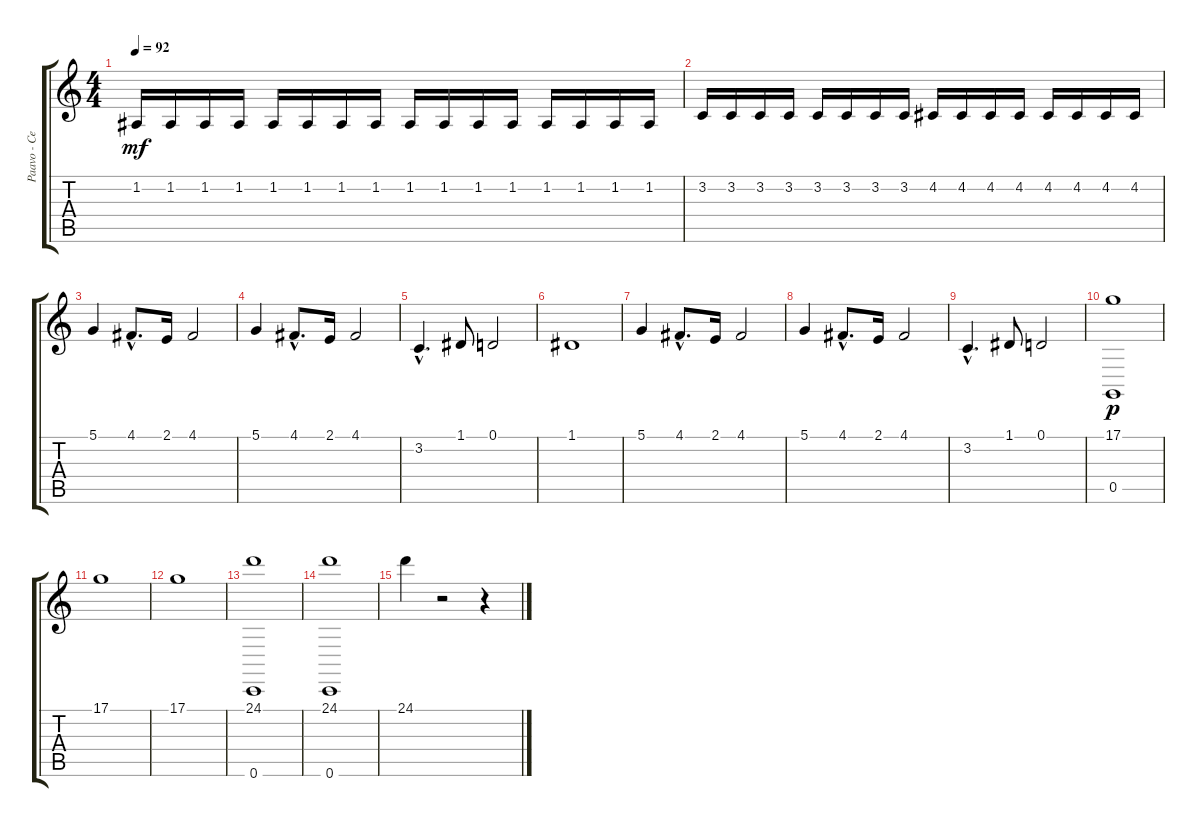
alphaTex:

\track ("Paavo - Cello CGCFAD" "Paavo - Ce") {instrument cello}
\staff {score tabs}
\tuning (D4 A3 F3 C3 G2 C2) {hide}
\ts (4 4)
\tempo 92
\clef g2
\ks c
1.2.16{dy mf} 1.2.16 1.2.16 1.2.16 1.2.16 1.2.16 1.2.16 1.2.16 1.2.16 1.2.16 1.2.16 1.2.16 1.2.16 1.2.16 1.2.16 1.2.16 |
3.2.16 3.2.16 3.2.16 3.2.16 3.2.16 3.2.16 3.2.16 3.2.16 4.2.16 4.2.16 4.2.16 4.2.16 4.2.16 4.2.16 4.2.16 4.2.16 |
5.1.4 4.1{hac}.8{d} 2.1.16 4.1.2 |
5.1.4 4.1{hac}.8{d} 2.1.16 4.1.2 |
3.2{hac}.4{d} 1.1.8 0.1.2 |
1.1.1 |
5.1.4 4.1{hac}.8{d} 2.1.16 4.1.2 |
5.1.4 4.1{hac}.8{d} 2.1.16 4.1.2 |
3.2{hac}.4{d} 1.1.8 0.1.2 |
(17.1 0.5).1{dy p} |
17.1.1 |
17.1.1 |
(24.1 0.6).1 |
(24.1 0.6).1 |
24.1.4 r.2 r.4
